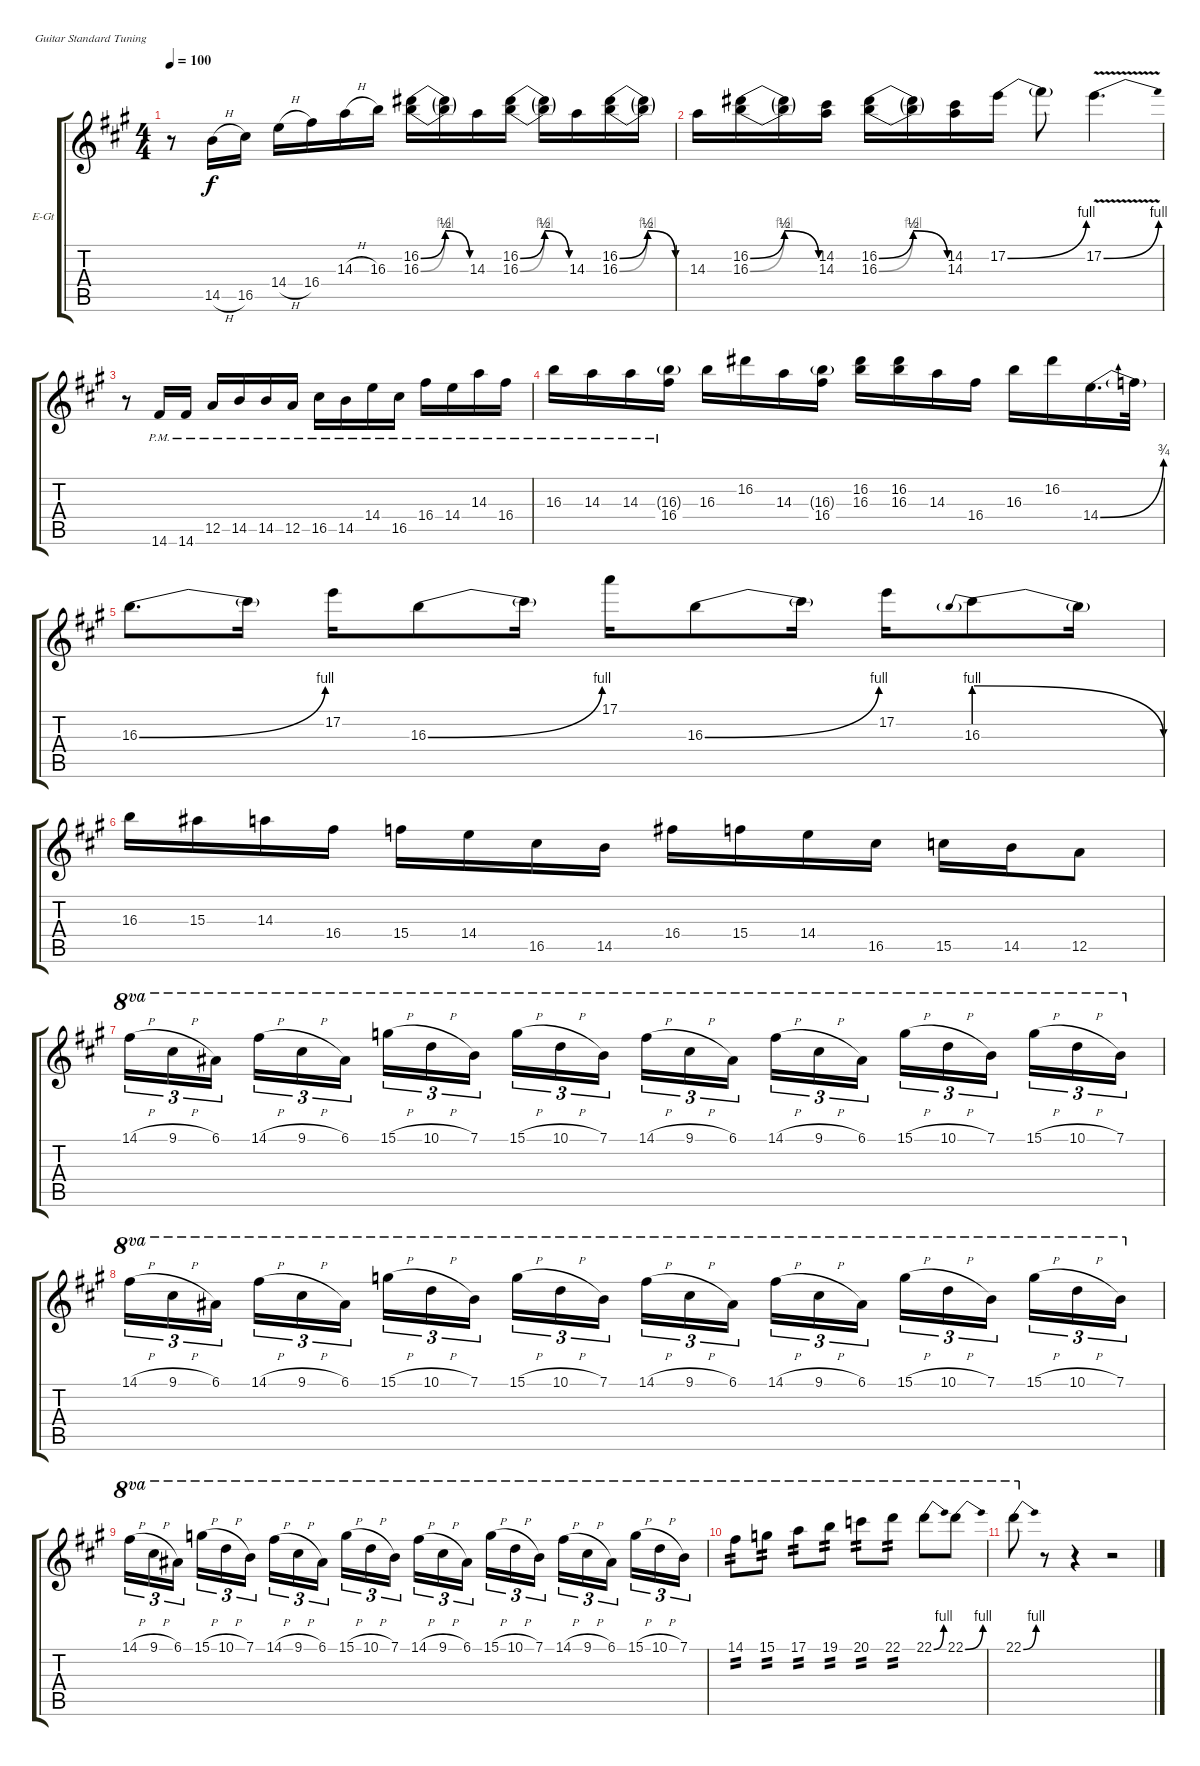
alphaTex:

\bracketExtendMode groupsimilarinstruments
\firstSystemTrackNameOrientation horizontal
\otherSystemsTrackNameOrientation horizontal
\track ("5 Guitar" "E-Gt") {instrument distortionguitar}
\staff {score tabs}
\tuning (E4 B3 G3 D3 A2 E2)
\ts (4 4)
\tempo 100
\clef g2
\scale
1.07062
\ks a
r.8{dy f} 14.5{h}.16 16.5.16 14.4{h}.16 16.4.16 14.3{h}.16 16.3.16 (16.2{be (bendrelease 0 0 11.4 2 20.4 2 30 0)} 16.3{be (bendrelease 0 0 10.2 4 20.4 4 30 0)}).16 (16.2{t} 16.3{t}).16 14.3.16 (16.2{be (bendrelease 0 0 10.2 2 20.4 2 30 0)} 16.3{be (bendrelease 0 0 10.2 4 20.4 4 30 0)}).16 (16.2{t} 16.3{t}).16 14.3.16 (16.2{be (bendrelease 0 0 9.6 2 20.4 2 30 0)} 16.3{be (bendrelease 0 0 10.2 4 20.4 4 30 0)}).16 (16.2{t} 16.3{t}).16 |
\scale
0.929382 14.3.16 (16.2{be (bendrelease 0 0 12 2 20.4 2 30 0)} 16.3{be (bendrelease 0 0 10.2 4 20.4 4 30 0)}).16 (16.2{t} 16.3{t}).16 (14.2 14.3).16 (16.2{be (bendrelease 0 0 10.2 2 20.4 2 30 0)} 16.3{be (bendrelease 0 0 10.2 4 20.4 4 30 0)}).16 (16.2{t} 16.3{t}).16 (14.2 14.3).16 17.2{be (bend 0 0 15 4)}.16 17.2{t}.8 17.2{be (bend 0 0 15 4) v}.4{d} |
\scale
1.07062 r.8 14.6{pm}.16 14.6{pm}.16 12.5{pm}.16 14.5{pm}.16 14.5{pm}.16 12.5{pm}.16 16.5{pm}.16 14.5{pm}.16 14.4{pm}.16 16.5{pm}.16 16.4{pm}.16 14.4{pm}.16 14.3{pm}.16 16.4{pm}.16 |
\scale
0.929382 16.3{pm}.16 14.3{pm}.16 14.3{pm}.16 (16.3{g pm} 16.4{pm}).16 16.3.16 16.2.16 14.3.16 (16.3{g} 16.4).16 (16.2 16.3).16 (16.2 16.3).16 14.3.16 16.4.16 16.3.16 16.2.16 14.4{be (bend 0 0 16.2 3)}.16{d} 14.4{t}.32 |
\scale
1.07062 16.3{be (bend 0 0 15 4)}.8{d} 16.3{t}.16 17.2.16 16.3{be (bend 0 0 15 4)}.8 16.3{t}.16 17.1.16 16.3{be (bend 0 0 15 4)}.8 16.3{t}.16 17.2.16 16.3{be (prebendrelease 0 4 15 0)}.8 16.3{t}.16 |
\scale
0.929382 16.3.16 15.3.16 14.3.16 16.4.16 15.4.16 14.4.16 16.5.16 14.5.16 16.4.16 15.4.16 14.4.16 16.5.16 15.5.16 14.5.16 12.5.8 |
\scale
1.07062 14.1{h}.16{tu (3 2) ot 8va} 9.1{h}.16{tu (3 2) ot 8va} 6.1.16{tu (3 2) ot 8va} 14.1{h}.16{tu (3 2) ot 8va} 9.1{h}.16{tu (3 2) ot 8va} 6.1.16{tu (3 2) ot 8va} 15.1{h}.16{tu (3 2) ot 8va} 10.1{h}.16{tu (3 2) ot 8va} 7.1.16{tu (3 2) ot 8va} 15.1{h}.16{tu (3 2) ot 8va} 10.1{h}.16{tu (3 2) ot 8va} 7.1.16{tu (3 2) ot 8va} 14.1{h}.16{tu (3 2) ot 8va} 9.1{h}.16{tu (3 2) ot 8va} 6.1.16{tu (3 2) ot 8va} 14.1{h}.16{tu (3 2) ot 8va} 9.1{h}.16{tu (3 2) ot 8va} 6.1.16{tu (3 2) ot 8va} 15.1{h}.16{tu (3 2) ot 8va} 10.1{h}.16{tu (3 2) ot 8va} 7.1.16{tu (3 2) ot 8va} 15.1{h}.16{tu (3 2) ot 8va} 10.1{h}.16{tu (3 2) ot 8va} 7.1.16{tu (3 2) ot 8va} |
\scale
0.929382 14.1{h}.16{tu (3 2) ot 8va} 9.1{h}.16{tu (3 2) ot 8va} 6.1.16{tu (3 2) ot 8va} 14.1{h}.16{tu (3 2) ot 8va} 9.1{h}.16{tu (3 2) ot 8va} 6.1.16{tu (3 2) ot 8va} 15.1{h}.16{tu (3 2) ot 8va} 10.1{h}.16{tu (3 2) ot 8va} 7.1.16{tu (3 2) ot 8va} 15.1{h}.16{tu (3 2) ot 8va} 10.1{h}.16{tu (3 2) ot 8va} 7.1.16{tu (3 2) ot 8va} 14.1{h}.16{tu (3 2) ot 8va} 9.1{h}.16{tu (3 2) ot 8va} 6.1.16{tu (3 2) ot 8va} 14.1{h}.16{tu (3 2) ot 8va} 9.1{h}.16{tu (3 2) ot 8va} 6.1.16{tu (3 2) ot 8va} 15.1{h}.16{tu (3 2) ot 8va} 10.1{h}.16{tu (3 2) ot 8va} 7.1.16{tu (3 2) ot 8va} 15.1{h}.16{tu (3 2) ot 8va} 10.1{h}.16{tu (3 2) ot 8va} 7.1.16{tu (3 2) ot 8va} |
\scale
1.07062 14.1{h}.16{tu (3 2) ot 8va} 9.1{h}.16{tu (3 2) ot 8va} 6.1.16{tu (3 2) ot 8va} 15.1{h}.16{tu (3 2) ot 8va} 10.1{h}.16{tu (3 2) ot 8va} 7.1.16{tu (3 2) ot 8va} 14.1{h}.16{tu (3 2) ot 8va} 9.1{h}.16{tu (3 2) ot 8va} 6.1.16{tu (3 2) ot 8va} 15.1{h}.16{tu (3 2) ot 8va} 10.1{h}.16{tu (3 2) ot 8va} 7.1.16{tu (3 2) ot 8va} 14.1{h}.16{tu (3 2) ot 8va} 9.1{h}.16{tu (3 2) ot 8va} 6.1.16{tu (3 2) ot 8va} 15.1{h}.16{tu (3 2) ot 8va} 10.1{h}.16{tu (3 2) ot 8va} 7.1.16{tu (3 2) ot 8va} 14.1{h}.16{tu (3 2) ot 8va} 9.1{h}.16{tu (3 2) ot 8va} 6.1.16{tu (3 2) ot 8va} 15.1{h}.16{tu (3 2) ot 8va} 10.1{h}.16{tu (3 2) ot 8va} 7.1.16{tu (3 2) ot 8va} |
\scale
0.929382 14.1.8{ot 8va tp 2} 15.1.8{ot 8va tp 2} 17.1.8{ot 8va tp 2} 19.1.8{ot 8va tp 2} 20.1.8{ot 8va tp 2} 22.1.8{ot 8va tp 2} 22.1{be (bend 0 0 15 4)}.8{ot 8va} 22.1{be (bend 0 0 15 4)}.8{ot 8va} |
\scale
1.07062 22.1{be (bend 0 0 15 4)}.8{ot 8va} r.8 r.4 r.2 |
\scale
0.929382 |
\scale
1.07062 |
\scale
0.929382 |
\scale
1.07062 |
\scale
0.929382
